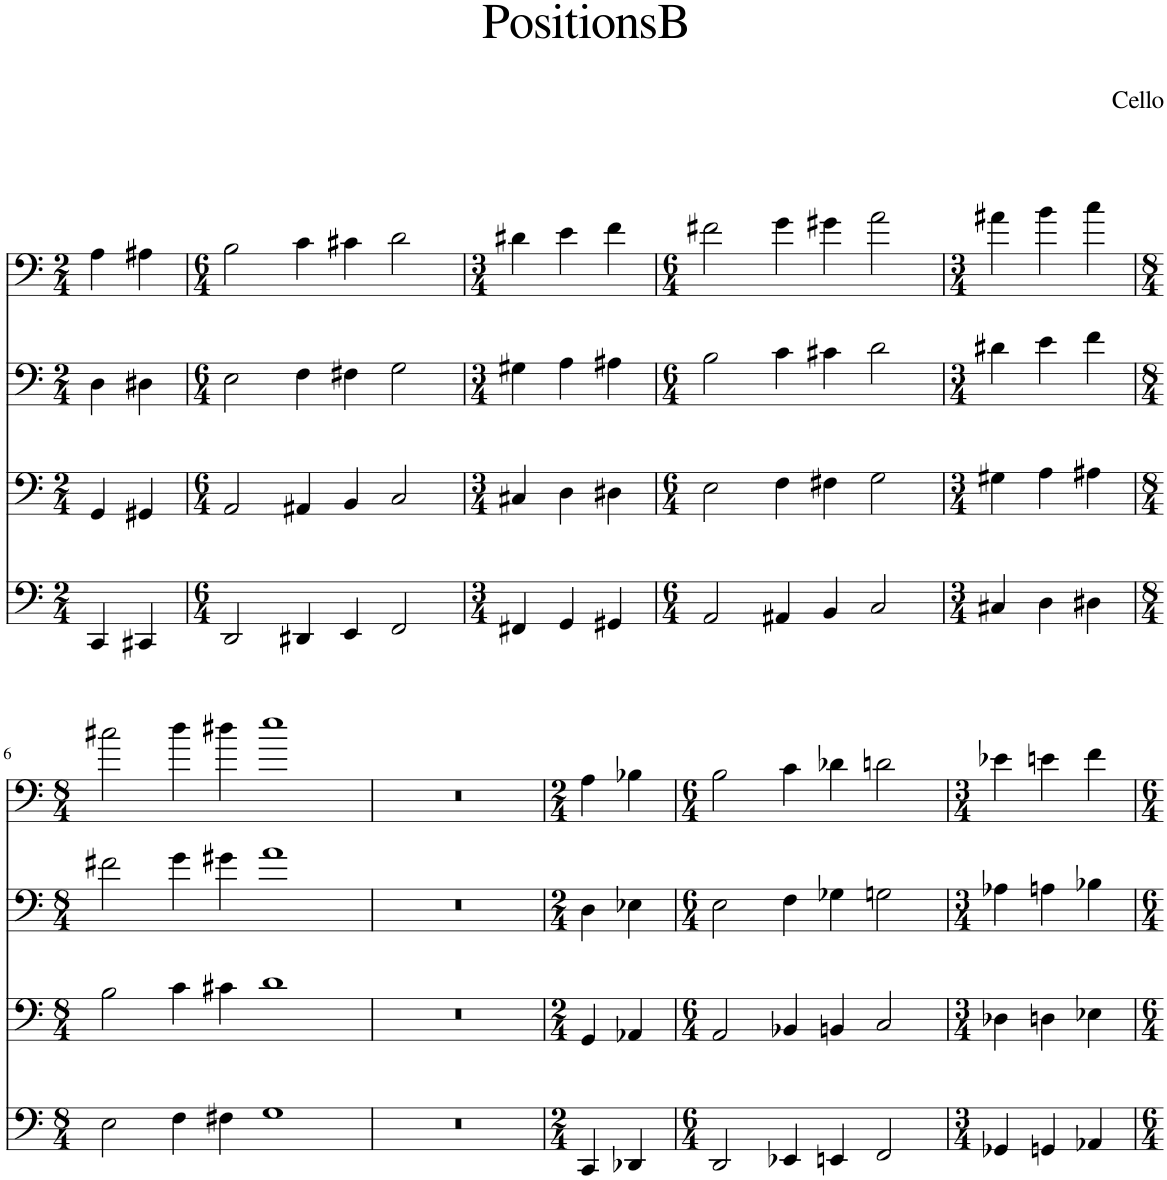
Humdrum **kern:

**kern	**kern	**kern	**kern
*part4	*part3	*part2	*part1
*staff4	*staff3	*staff2	*staff1
*I"Violoncello	*I"Violoncello	*I"Violoncello	*I"Violoncello
*I'Vc	*I'Vc	*I'Vc	*I'Vc
*clefF4	*clefF4	*clefF4	*clefF4
*k[]	*k[]	*k[]	*k[]
*M2/4	*M2/4	*M2/4	*M2/4
=1	=1	=1	=1
4CC/	4GG/	4D\	4A\
4CC#X/	4GG#X/	4D#X\	4A#X\
=2	=2	=2	=2
*M6/4	*M6/4	*M6/4	*M6/4
2DD/	2AA/	2E\	2B\
4DD#X/	4AA#X/	4F\	4c\
4EE/	4BB/	4F#X\	4c#X\
2FF/	2C/	2G\	2d\
=3	=3	=3	=3
*M3/4	*M3/4	*M3/4	*M3/4
4FF#X/	4C#X/	4G#X\	4d#X\
4GG/	4D\	4A\	4e\
4GG#X/	4D#X\	4A#X\	4f\
=4	=4	=4	=4
*M6/4	*M6/4	*M6/4	*M6/4
2AA/	2E\	2B\	2f#X\
4AA#X/	4F\	4c\	4g\
4BB/	4F#X\	4c#X\	4g#X\
2C/	2G\	2d\	2a\
=5	=5	=5	=5
*M3/4	*M3/4	*M3/4	*M3/4
4C#X/	4G#X\	4d#X\	4a#X\
4D\	4A\	4e\	4b\
4D#X\	4A#X\	4f\	4cc\
!!LO:LB:g=z
=6	=6	=6	=6
*M8/4	*M8/4	*M8/4	*M8/4
2E\	2B\	2f#X\	2cc#X\
4F\	4c\	4g\	4dd\
4F#X\	4c#X\	4g#X\	4dd#X\
1G	1d	1a	1ee
=7	=7	=7	=7
0r	0r	0r	0r
=8	=8	=8	=8
*M2/4	*M2/4	*M2/4	*M2/4
4CC/	4GG/	4D\	4A\
4DD-X/	4AA-X/	4E-X\	4B-X\
=9	=9	=9	=9
*M6/4	*M6/4	*M6/4	*M6/4
2DD/	2AA/	2E\	2B\
4EE-X/	4BB-X/	4F\	4c\
4EEn/	4BBn/	4G-X\	4d-X\
2FF/	2C/	2Gn\	2dn\
=10	=10	=10	=10
*M3/4	*M3/4	*M3/4	*M3/4
4GG-X/	4D-X\	4A-X\	4e-X\
4GGn/	4Dn\	4An\	4en\
4AA-X/	4E-X\	4B-X\	4f\
=	=	=	=
*-	*-	*-	*-
